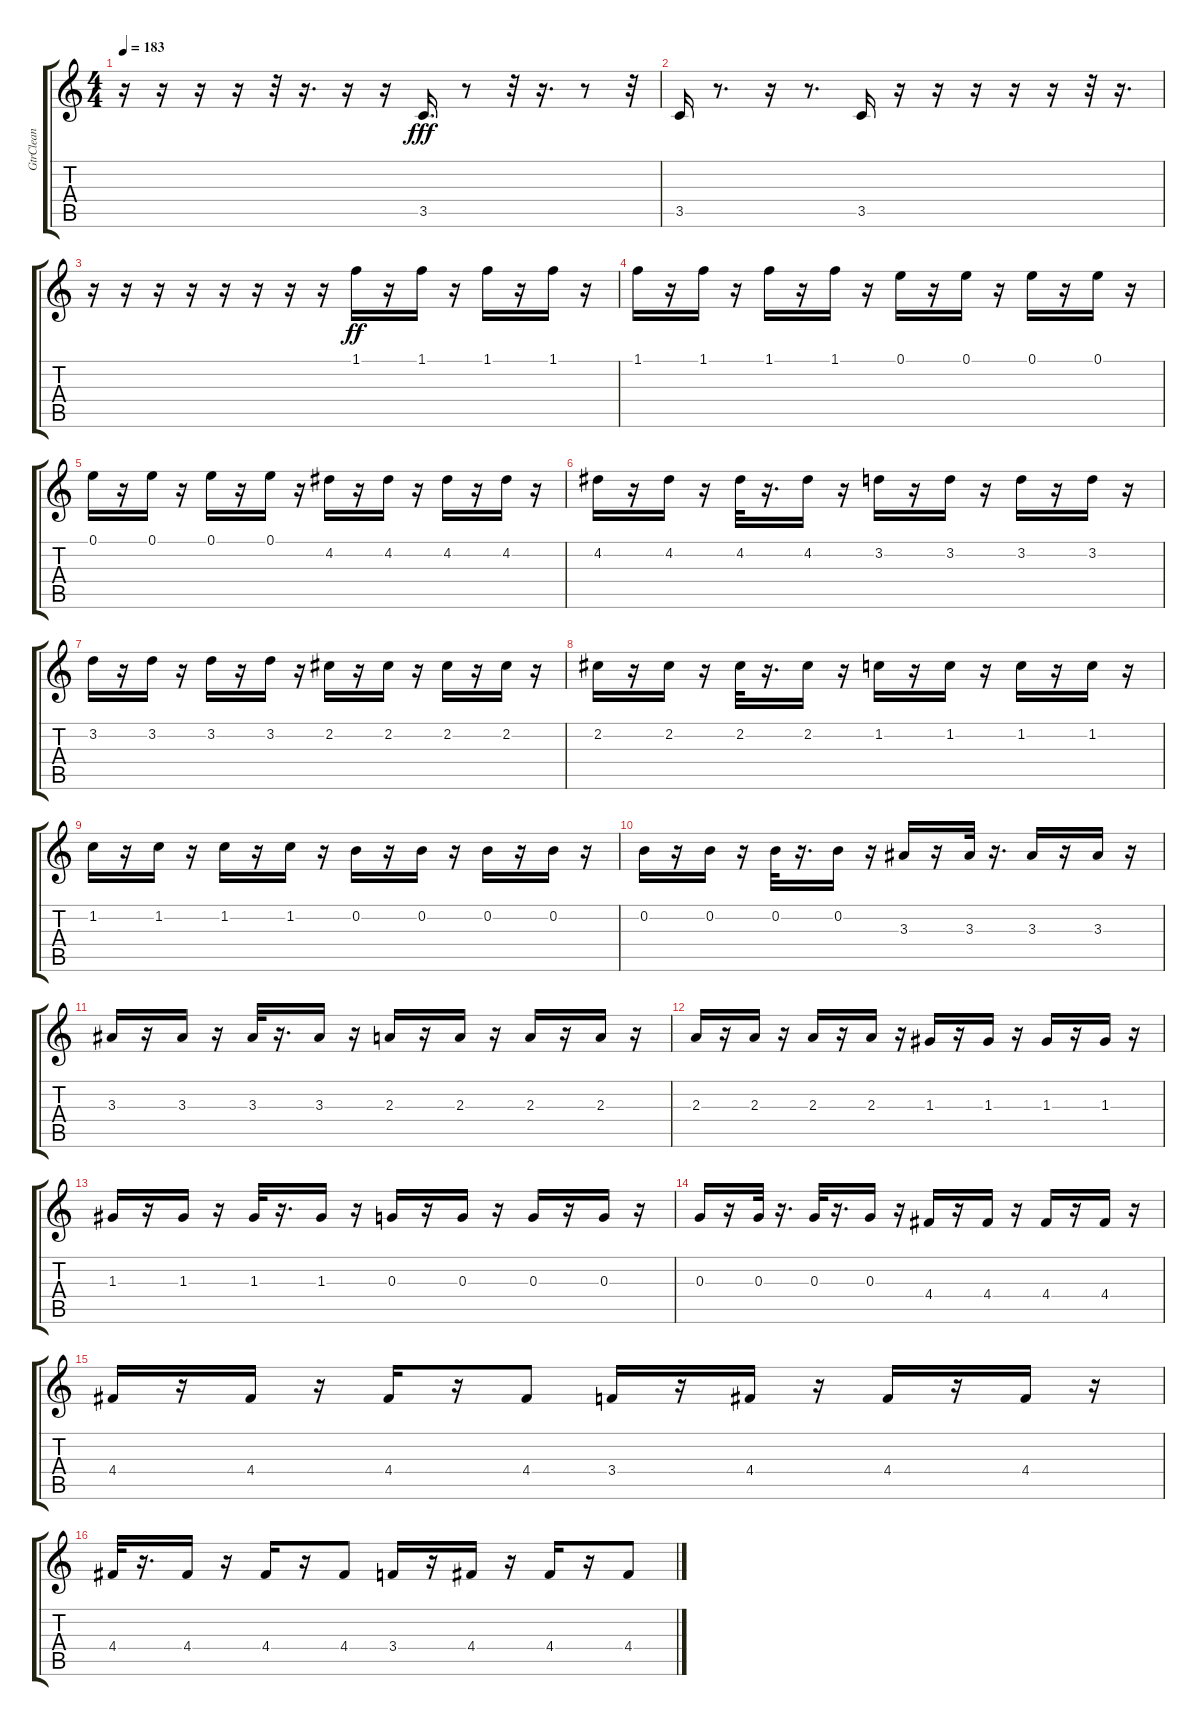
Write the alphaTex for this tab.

\track ("GtrClean" "GtrClean") {instrument electricguitarclean}
\staff {score tabs}
\tuning (E4 B3 G3 D3 A2 E2) {hide}
\ts (4 4)
\tempo 183
\clef g2
\ks c
r.16{dy fff} r.16 r.16 r.16 r.32 r.16{d} r.16 r.16 3.5.16{d} r.8 r.32 r.16{d} r.8 r.32 |
3.5.16 r.8{d} r.16 r.8{d} 3.5.16 r.16 r.16 r.16 r.16 r.16 r.32 r.16{d} |
r.16 r.16 r.16 r.16 r.16 r.16 r.16 r.16 1.1.16{dy ff} r.16 1.1.16 r.16 1.1.16 r.16 1.1.16 r.16 |
1.1.16 r.16 1.1.16 r.16 1.1.16 r.16 1.1.16 r.16 0.1.16 r.16 0.1.16 r.16 0.1.16 r.16 0.1.16 r.16 |
0.1.16 r.16 0.1.16 r.16 0.1.16 r.16 0.1.16 r.16 4.2.16 r.16 4.2.16 r.16 4.2.16 r.16 4.2.16 r.16 |
4.2.16 r.16 4.2.16 r.16 4.2.32 r.16{d} 4.2.16 r.16 3.2.16 r.16 3.2.16 r.16 3.2.16 r.16 3.2.16 r.16 |
3.2.16 r.16 3.2.16 r.16 3.2.16 r.16 3.2.16 r.16 2.2.16 r.16 2.2.16 r.16 2.2.16 r.16 2.2.16 r.16 |
2.2.16 r.16 2.2.16 r.16 2.2.32 r.16{d} 2.2.16 r.16 1.2.16 r.16 1.2.16 r.16 1.2.16 r.16 1.2.16 r.16 |
1.2.16 r.16 1.2.16 r.16 1.2.16 r.16 1.2.16 r.16 0.2.16 r.16 0.2.16 r.16 0.2.16 r.16 0.2.16 r.16 |
0.2.16 r.16 0.2.16 r.16 0.2.32 r.16{d} 0.2.16 r.16 3.3.16 r.16 3.3.32 r.16{d} 3.3.16 r.16 3.3.16 r.16 |
3.3.16 r.16 3.3.16 r.16 3.3.32 r.16{d} 3.3.16 r.16 2.3.16 r.16 2.3.16 r.16 2.3.16 r.16 2.3.16 r.16 |
2.3.16 r.16 2.3.16 r.16 2.3.16 r.16 2.3.16 r.16 1.3.16 r.16 1.3.16 r.16 1.3.16 r.16 1.3.16 r.16 |
1.3.16 r.16 1.3.16 r.16 1.3.32 r.16{d} 1.3.16 r.16 0.3.16 r.16 0.3.16 r.16 0.3.16 r.16 0.3.16 r.16 |
0.3.16 r.16 0.3.32 r.16{d} 0.3.32 r.16{d} 0.3.16 r.16 4.4.16 r.16 4.4.16 r.16 4.4.16 r.16 4.4.16 r.16 |
4.4.16 r.16 4.4.16 r.16 4.4.16 r.16 4.4.8 3.4.16 r.16 4.4.16 r.16 4.4.16 r.16 4.4.16 r.16 |
4.4.32 r.16{d} 4.4.16 r.16 4.4.16 r.16 4.4.8 3.4.16 r.16 4.4.16 r.16 4.4.16 r.16 4.4.8
